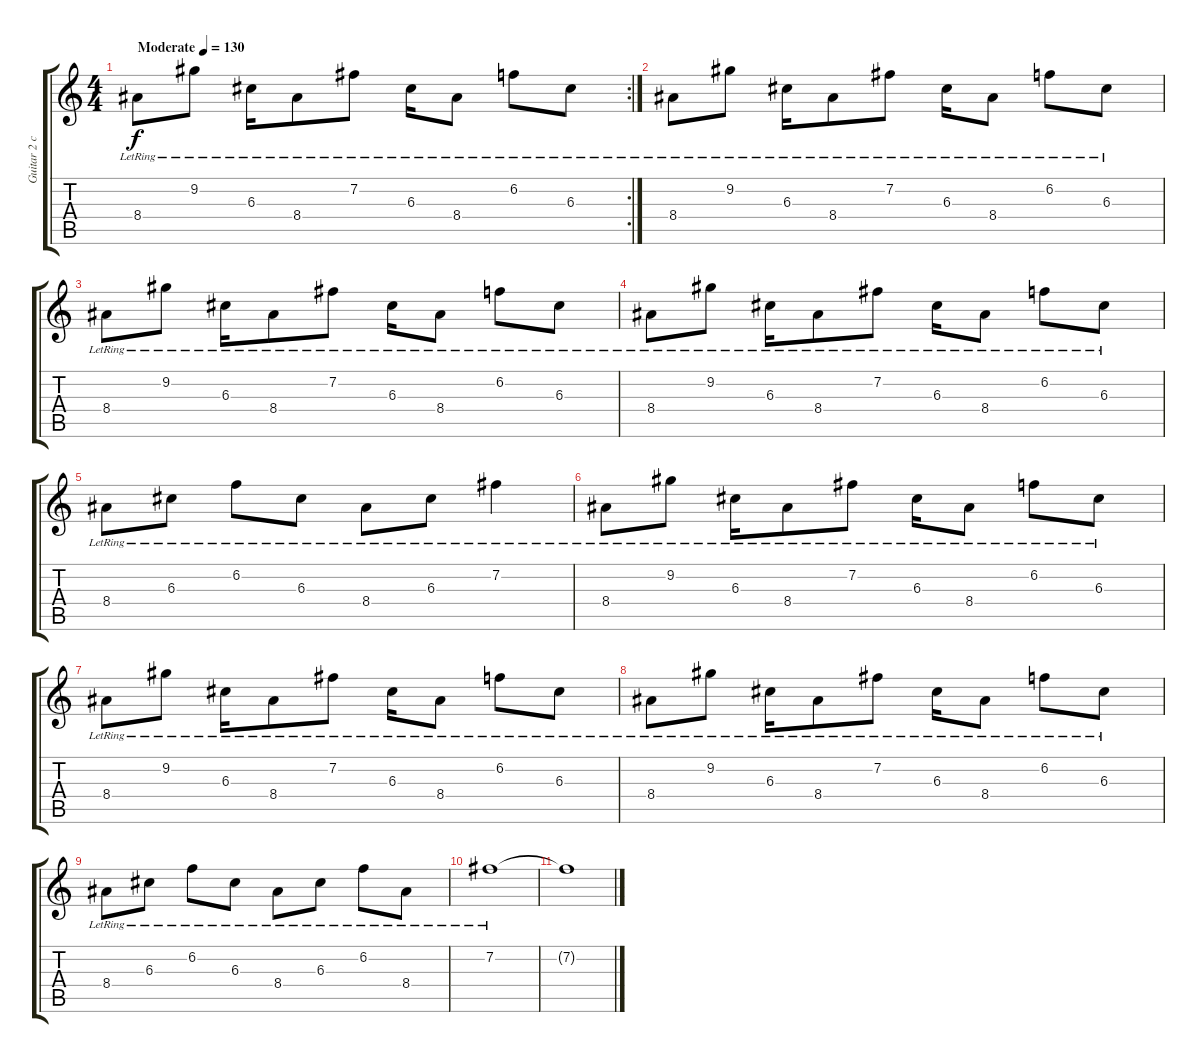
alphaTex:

\track ("Guitar 2 clean" "Guitar 2 c") {instrument acousticguitarsteel}
\staff {score tabs}
\tuning (E4 B3 G3 D3 A2 E2) {hide}
\rc 2
\ts (4 4)
\tempo (130 "Moderate")
\clef g2
\ks c
8.4{lr}.8{dy f instrument acousticguitarsteel} 9.2{lr}.8 6.3{lr}.16 8.4{lr}.8 7.2{lr}.8 6.3{lr}.16 8.4{lr}.8 6.2{lr}.8 6.3{lr}.8 |
8.4{lr}.8 9.2{lr}.8 6.3{lr}.16 8.4{lr}.8 7.2{lr}.8 6.3{lr}.16 8.4{lr}.8 6.2{lr}.8 6.3{lr}.8 |
8.4{lr}.8 9.2{lr}.8 6.3{lr}.16 8.4{lr}.8 7.2{lr}.8 6.3{lr}.16 8.4{lr}.8 6.2{lr}.8 6.3{lr}.8 |
8.4{lr}.8 9.2{lr}.8 6.3{lr}.16 8.4{lr}.8 7.2{lr}.8 6.3{lr}.16 8.4{lr}.8 6.2{lr}.8 6.3{lr}.8 |
8.4{lr}.8 6.3{lr}.8 6.2{lr}.8 6.3{lr}.8 8.4{lr}.8 6.3{lr}.8 7.2{lr}.4 |
8.4{lr}.8 9.2{lr}.8 6.3{lr}.16 8.4{lr}.8 7.2{lr}.8 6.3{lr}.16 8.4{lr}.8 6.2{lr}.8 6.3{lr}.8 |
8.4{lr}.8 9.2{lr}.8 6.3{lr}.16 8.4{lr}.8 7.2{lr}.8 6.3{lr}.16 8.4{lr}.8 6.2{lr}.8 6.3{lr}.8 |
8.4{lr}.8 9.2{lr}.8 6.3{lr}.16 8.4{lr}.8 7.2{lr}.8 6.3{lr}.16 8.4{lr}.8 6.2{lr}.8 6.3{lr}.8 |
8.4{lr}.8 6.3{lr}.8 6.2{lr}.8 6.3{lr}.8 8.4{lr}.8 6.3{lr}.8 6.2{lr}.8 8.4{lr}.8 |
7.2{lr}.1 |
7.2{t}.1
